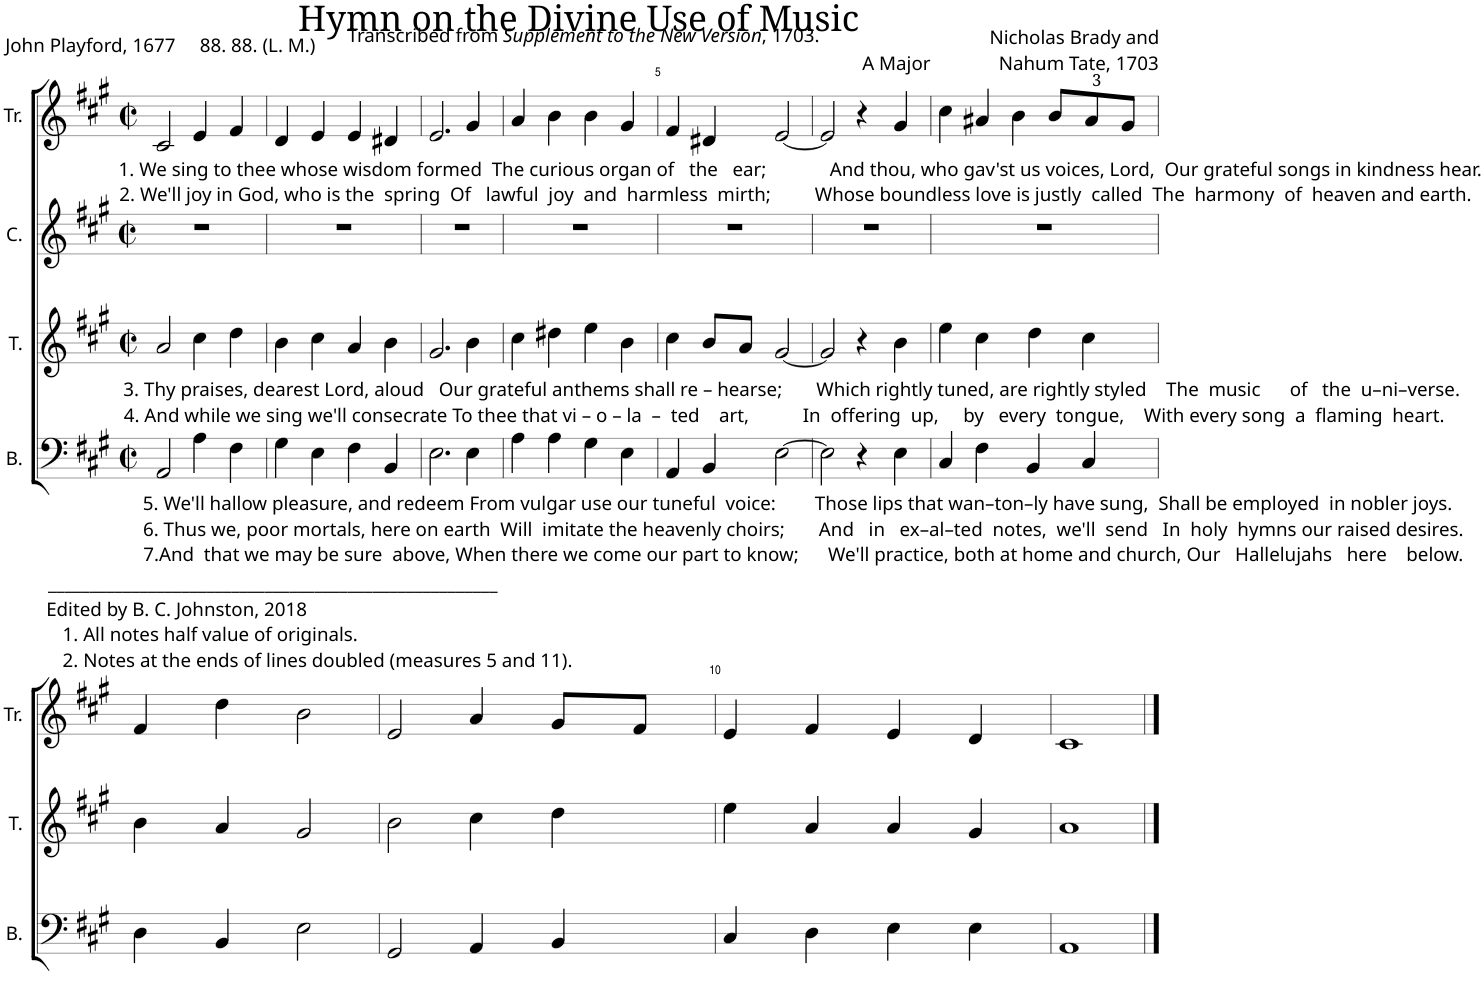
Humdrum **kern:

**kern	**kern	**kern	**kern
*part4	*part3	*part2	*part1
*staff4	*staff3	*staff2	*staff1
*I"B.	*I"T.	*I"C.	*I"Tr.
*I'B.	*I'T.	*I'C.	*I'Tr.
*clefF4	*clefG2	*clefG2	*clefG2
*k[f#c#g#]	*k[f#c#g#]	*k[f#c#g#]	*k[f#c#g#]
*M2/2	*M2/2	*M2/2	*M2/2
*met(c|)	*met(c|)	*met(c|)	*met(c|)
=1	=1	=1	=1
!	!	!	!LO:TX:b:t=1. We sing to thee whose wisdom formed  The curious organ of   the   ear;             And thou, who gav'st us voices, Lord,  Our grateful songs in kindness hear.
!	!	!	!LO:TX:b:t=2. We'll joy in God, who is the  spring  Of   lawful  joy  and  harmless  mirth;         Whose boundless love is justly  called  The  harmony  of  heaven and earth.
!	!LO:TX:b:t=3. Thy praises, dearest Lord, aloud   Our grateful anthems shall re – hearse;       Which rightly tuned, are rightly styled    The  music      of   the  u–ni–verse.	!	!
!	!LO:TX:b:t=4. And while we sing we'll consecrate To thee that vi – o – la  –  ted    art,           In  offering  up,     by   every  tongue,    With every song  a  flaming  heart.	!	!
!LO:TX:b:t=5. We'll hallow pleasure, and redeem From vulgar use our tuneful  voice&colon;        Those lips that wan–ton–ly have sung,  Shall be employed  in nobler joys.	!	!	!
!LO:TX:b:t=6. Thus we, poor mortals, here on earth  Will  imitate the heavenly choirs;       And   in   ex–al–ted  notes,  we'll  send   In  holy  hymns our raised desires.	!	!	!
!LO:TX:b:t=7.And  that we may be sure  above, When there we come our part to know;      We'll practice, both at home and church, Our   Hallelujahs   here    below.	!	!	!
!LO:TX:b:t=______________________________________________________	!	!	!
!LO:TX:b:t=Edited by B. C. Johnston, 2018	!	!	!
!LO:TX:b:t=1. All notes half value of originals.	!	!	!
!LO:TX:b:t=2. Notes at the ends of lines doubled (measures 5 and 11).	!	!	!
2AA/	2a/	1r	2c#/
4A\	4cc#\	.	4e/
4F#\	4dd\	.	4f#/
=2	=2	=2	=2
4G#\	4b\	1r	4d/
4E\	4cc#\	.	4e/
4F#\	4a/	.	4e/
4BB/	4b\	.	4d#X/
=3	=3	=3	=3
2.E\	2.g#/	1r	2.e/
4E\	4b\	.	4g#/
=4	=4	=4	=4
4A\	4cc#\	1r	4a/
4A\	4dd#X\	.	4b\
4G#\	4ee\	.	4b\
4E\	4b\	.	4g#/
=5	=5	=5	=5
4AA/	4cc#\	1r	4f#/
4BB/	8b/L	.	4d#X/
.	8a/J	.	.
[2E\	[2g#/	.	[2e/
=6	=6	=6	=6
2E\]	2g#/]	1r	2e/]
4r	4r	.	4r
4E\	4b\	.	4g#/
=7	=7	=7	=7
4C#/	4ee\	1r	4cc#\
4F#\	4cc#\	.	4a#X/
4BB/	4dd\	.	4b\
*	*	*	*Xbrackettup
4C#/	4cc#\	.	12b/L
.	.	.	12a#/
.	.	.	12g#/J
!!LO:LB:g=z
=8	=8	=8	=8
4D\	4b\	1r	4f#/
4BB/	4a/	.	4dd\
2E\	2g#/	.	2b\
=9	=9	=9	=9
2GG#/	2b\	1r	2e/
4AA/	4cc#\	.	4a/
4BB/	4dd\	.	8g#/L
.	.	.	8f#/J
=10	=10	=10	=10
4C#/	4ee\	1r	4e/
4D\	4a/	.	4f#/
4E\	4a/	.	4e/
4E\	4g#/	.	4d/
=11	=11	=11	=11
1AA	1a	1r	1c#
==	==	==	==
*-	*-	*-	*-
